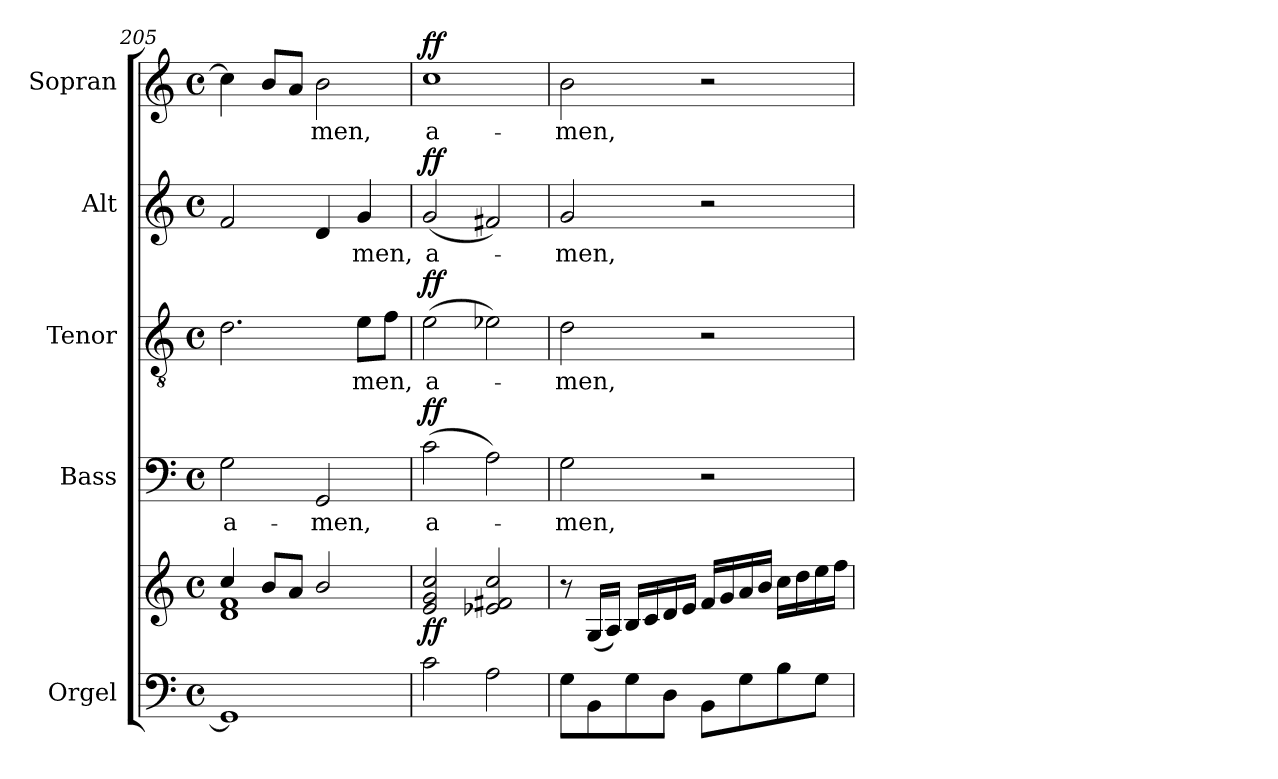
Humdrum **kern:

**kern	**kern	**dynam	**kern	**text	**dynam	**kern	**text	**dynam	**kern	**text	**dynam	**kern	**text	**dynam
*part5	*part5	*part5	*part4	*part4	*part4	*part3	*part3	*part3	*part2	*part2	*part2	*part1	*part1	*part1
*staff6	*staff5	*staff5/6	*staff4	*staff4	*staff4	*staff3	*staff3	*staff3	*staff2	*staff2	*staff2	*staff1	*staff1	*staff1
*I"Orgel	*	*	*I"Bass	*	*	*I"Tenor	*	*	*I"Alt	*	*	*I"Sopran	*	*
*I'Org.	*	*	*I'B.	*	*	*I'T.	*	*	*I'A.	*	*	*I'S.	*	*
*clefF4	*clefG2	*	*clefF4	*	*	*clefGv2	*	*	*clefG2	*	*	*clefG2	*	*
*k[]	*k[]	*	*k[]	*	*	*k[]	*	*	*k[]	*	*	*k[]	*	*
*C:	*C:	*	*C:	*	*	*C:	*	*	*C:	*	*	*C:	*	*
*M4/4	*M4/4	*	*M4/4	*	*	*M4/4	*	*	*M4/4	*	*	*M4/4	*	*
*met(c)	*met(c)	*	*met(c)	*	*	*met(c)	*	*	*met(c)	*	*	*met(c)	*	*
=205	=205	=205	=205	=205	=205	=205	=205	=205	=205	=205	=205	=205	=205	=205
*	*^	*	*	*	*	*	*	*	*	*	*	*	*	*
!	!	!	!	!	!LO:LY:b	!	!	!	!	!	!	!	!	!	!
1GG]	4cc/	1d 1f	.	2G\	a-	.	2.d\	.	.	2f/	.	.	4cc\]	.	.
.	8b/L	.	.	.	.	.	.	.	.	.	.	.	8b/L	.	.
.	8a/J	.	.	.	.	.	.	.	.	.	.	.	8a/J	.	.
!	!	!	!	!	!LO:LY:b	!	!	!	!	!	!	!	!	!LO:LY:b	!
.	2b/	.	.	2GG/	-men,	.	.	.	.	4d/	.	.	2b\	-men,	.
!	!	!	!	!	!	!	!	!LO:LY:b	!	!	!LO:LY:b	!	!	!	!
.	.	.	.	.	.	.	8e\L	-men,	.	4g/	-men,	.	.	.	.
.	.	.	.	.	.	.	8f\J	.	.	.	.	.	.	.	.
*	*v	*v	*	*	*	*	*	*	*	*	*	*	*	*	*
=206	=206	=206	=206	=206	=206	=206	=206	=206	=206	=206	=206	=206	=206	=206
!	!	!LO:DY:b	!	!LO:LY:b	!LO:DY:a	!	!LO:LY:b	!LO:DY:a	!	!LO:LY:b	!LO:DY:a	!	!LO:LY:b	!LO:DY:a
2c\	2e/ 2g/ 2cc/	ff	(>2c\	a-	ff	(>2e\	a-	ff	(<2g/	a-	ff	1cc	a-	ff
2A\	2e-X/ 2f#X/ 2cc/	.	2A\)	.	.	2e-X\)	.	.	2f#X/)	.	.	.	.	.
=207	=207	=207	=207	=207	=207	=207	=207	=207	=207	=207	=207	=207	=207	=207
!	!	!	!	!LO:LY:b	!	!	!LO:LY:b	!	!	!LO:LY:b	!	!	!LO:LY:b	!
8G\L	8r	.	2G\	-men,	.	2d\	-men,	.	2g/	-men,	.	2b\	-men,	.
8BB\	(<16G/LL	.	.	.	.	.	.	.	.	.	.	.	.	.
.	16A/JJ)	.	.	.	.	.	.	.	.	.	.	.	.	.
8G\	16B/LL	.	.	.	.	.	.	.	.	.	.	.	.	.
.	16c/	.	.	.	.	.	.	.	.	.	.	.	.	.
8D\J	16d/	.	.	.	.	.	.	.	.	.	.	.	.	.
.	16e/JJ	.	.	.	.	.	.	.	.	.	.	.	.	.
8BB\L	16f/LL	.	2r	.	.	2r	.	.	2r	.	.	2r	.	.
.	16g/	.	.	.	.	.	.	.	.	.	.	.	.	.
8G\	16a/	.	.	.	.	.	.	.	.	.	.	.	.	.
.	16b/JJ	.	.	.	.	.	.	.	.	.	.	.	.	.
8B\	16cc\LL	.	.	.	.	.	.	.	.	.	.	.	.	.
.	16dd\	.	.	.	.	.	.	.	.	.	.	.	.	.
8G\J	16ee\	.	.	.	.	.	.	.	.	.	.	.	.	.
.	16ff\JJ	.	.	.	.	.	.	.	.	.	.	.	.	.
=	=	=	=	=	=	=	=	=	=	=	=	=	=	=
*-	*-	*-	*-	*-	*-	*-	*-	*-	*-	*-	*-	*-	*-	*-
